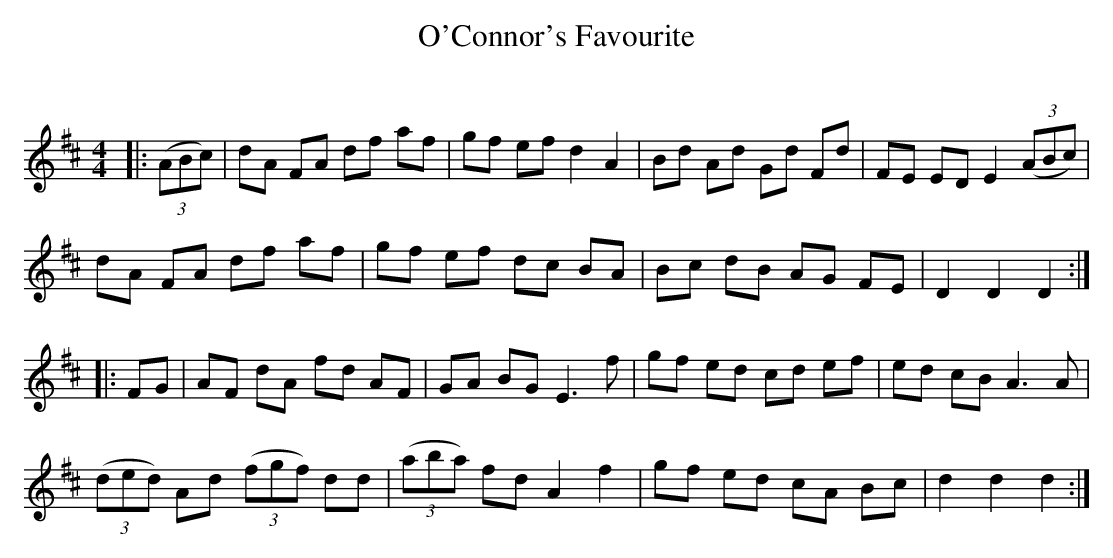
X:1
T: O'Connor's Favourite
C:
Q: 232
K:D
M:4/4
L:1/8
|:((3ABc)|dA FA df af|gf ef d2 A2|Bd Ad Gd Fd|FE ED E2 ((3ABc)|
dA FA df af|gf ef dc BA|Bc dB AG FE|D2 D2 D2:|
|:FG|AF dA fd AF|GA BG E3f|gf ed cd ef|ed cB A3A|
((3ded) Ad ((3fgf) dd|((3aba) fd A2 f2|gf ed cA Bc|d2 d2 d2:|
